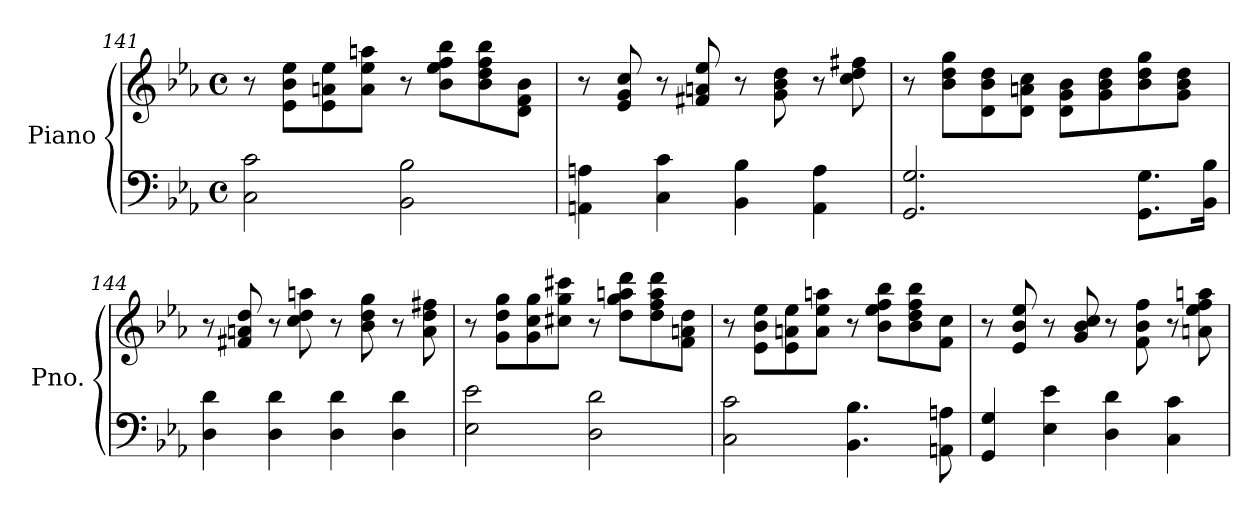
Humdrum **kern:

**kern	**kern
*part1	*part1
*staff2	*staff1
*I"Piano	*
*I'Pno.	*
*clefF4	*clefG2
*k[b-e-a-]	*k[b-e-a-]
*M4/4	*M4/4
*met(c)	*met(c)
=141	=141
2C\ 2c\	8r
.	8e-\ 8b-\ 8ee-\L
.	8e-\ 8an\ 8ee-\
.	8a\ 8ee-\ 8aan\J
2BB-\ 2B-\	8r
.	8b-\ 8ee-\ 8ff\ 8bb-\L
.	8b-\ 8dd\ 8ff\ 8bb-\
.	8d\ 8f\ 8b-\J
=142	=142
4AAn\ 4An\	8r
.	8e-/ 8g/ 8cc/
4C\ 4c\	8r
.	8f#X/ 8an/ 8ee-/
4BB-\ 4B-\	8r
.	8g\ 8b-\ 8dd\
4AA\ 4A\	8r
.	8cc\ 8dd\ 8ff#X\
=143	=143
2.GG/ 2.G/	8r
.	8b-\ 8dd\ 8gg\L
.	8d\ 8b-\ 8dd\
.	8d\ 8an\ 8cc\J
.	8d\ 8g\ 8b-\L
.	8g\ 8b-\ 8dd\
8.GG\ 8.G\L	8b-\ 8dd\ 8gg\
.	8g\ 8b-\ 8dd\J
16BB-\ 16B-\Jk	.
!!LO:LB:g=z
=144	=144
4D\ 4d\	8r
.	8f#X/ 8an/ 8dd/
4D\ 4d\	8r
.	8cc\ 8dd\ 8aan\
4D\ 4d\	8r
.	8b-\ 8dd\ 8gg\
4D\ 4d\	8r
.	8a\ 8dd\ 8ff#X\
=145	=145
2E-\ 2e-\	8r
.	8g\ 8dd\ 8gg\L
.	8g\ 8cc\ 8gg\
.	8cc#X\ 8gg\ 8ccc#X\J
2D\ 2d\	8r
.	8dd\ 8gg\ 8aan\ 8ddd\L
.	8dd\ 8ff\ 8aa\ 8ddd\
.	8f\ 8an\ 8dd\J
=146	=146
2C\ 2c\	8r
.	8e-\ 8b-\ 8ee-\L
.	8e-\ 8an\ 8ee-\
.	8a\ 8ee-\ 8aan\J
4.BB-\ 4.B-\	8r
.	8b-\ 8ee-\ 8ff\ 8bb-\L
.	8b-\ 8dd\ 8ff\ 8bb-\
8AAn\ 8An\	8f\ 8cc\J
=147	=147
4GG/ 4G/	8r
.	8e-/ 8b-/ 8ee-/
4E-\ 4e-\	8r
.	8g/ 8b-/ 8cc/
4D\ 4d\	8r
.	8f\ 8b-\ 8ff\
4C\ 4c\	8r
.	8an\ 8ee-\ 8ff\ 8aan\
=	=
*-	*-
